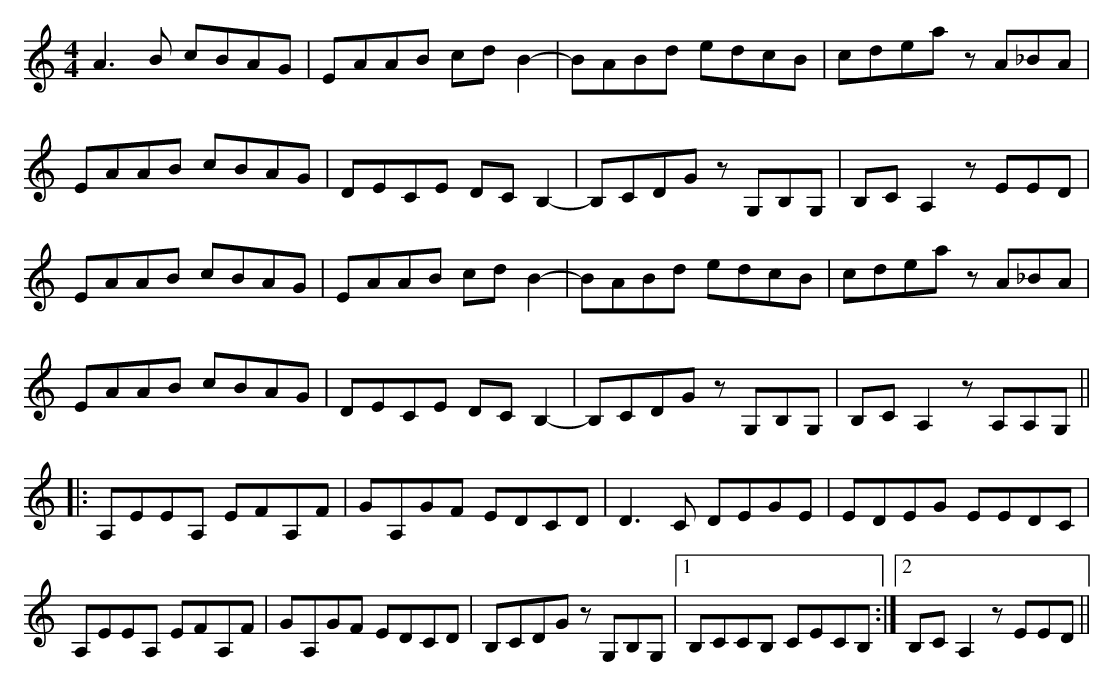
X:1
M:4/4
K:Amin
A3B cBAG|EAAB cdB2-|BABd edcB|cdea zA_BA|
EAAB cBAG|DECE DCB,2-|B,CDG zG,B,G,|B,CA,2 zEED|
EAAB cBAG|EAAB cdB2-|BABd edcB|cdea zA_BA|
EAAB cBAG|DECE DCB,2-|B,CDG zG,B,G,|B,CA,2 zA,A,G,||
|:A,EEA, EFA,F|GA,GF EDCD|D3C DEGE|EDEG EEDC|
A,EEA, EFA,F|GA,GF EDCD|B,CDG zG,B,G,|1 B,CCB, CECB,:|2 B,CA,2 zEED||
